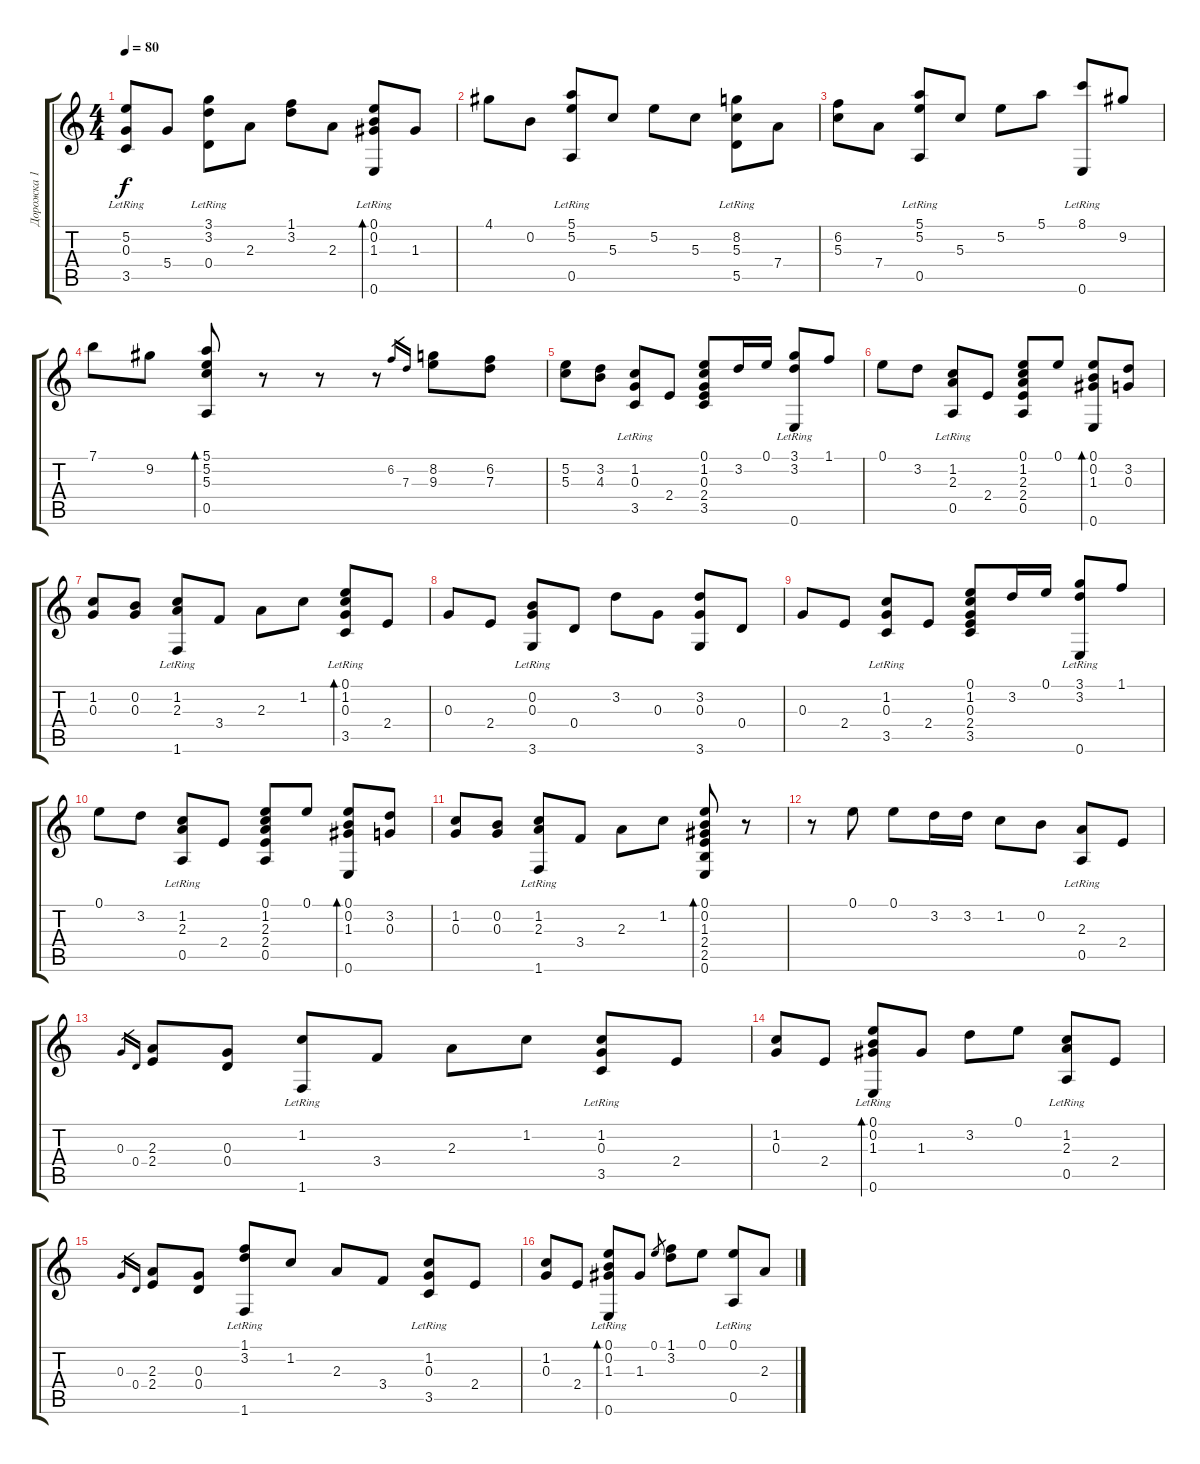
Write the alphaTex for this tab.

\track ("Дорожка 1" "Дорожка 1") {instrument acousticguitarsteel}
\staff {score tabs}
\tuning (E4 B3 G3 D3 A2 E2) {hide}
\ts (4 4)
\tempo 80
\clef g2
\ks c
(5.2 0.3 3.5{lr}).8{dy f} 5.4.8 (3.1 3.2 0.4{lr}).8 2.3.8 (1.1 3.2).8 2.3.8 (0.1 0.2 1.3 0.6{lr}).8{bd 120} 1.3.8 |
4.1.8 0.2.8 (5.1{lr} 5.2{lr} 0.5{lr}).8 5.3.8 5.2.8 5.3.8 (8.2 5.3 5.5{lr}).8 7.4.8 |
(6.2 5.3).8 7.4.8 (5.1{lr} 5.2{lr} 0.5{lr}).8 5.3.8 5.2.8 5.1.8 (8.1{lr} 0.6{lr}).8 9.2.8 |
7.1.8 9.2.8 (5.1 5.2 5.3 0.5).8{bd 120} r.8 r.8 r.8 6.2.16{gr} 7.3.16{gr} (8.2 9.3).8 (6.2 7.3).8 |
(5.2 5.3).8 (3.2 4.3).8 (1.2 0.3 3.5{lr}).8 2.4.8 (0.1 1.2 0.3 2.4 3.5).8 3.2.16 0.1.16 (3.1{lr} 3.2{lr} 0.6{lr}).8 1.1.8 |
0.1.8 3.2.8 (1.2{lr} 2.3{lr} 0.5{lr}).8 2.4.8 (0.1 1.2 2.3 2.4 0.5).8 0.1.8 (0.1 0.2 1.3 0.6).8{bd 60} (3.2 0.3).8 |
(1.2 0.3).8 (0.2 0.3).8 (1.2{lr} 2.3{lr} 1.6{lr}).8 3.4.8 2.3.8 1.2.8 (0.1 1.2 0.3 3.5{lr}).8{bd 60} 2.4.8 |
0.3.8 2.4.8 (0.2{lr} 0.3{lr} 3.6{lr}).8 0.4.8 3.2.8 0.3.8 (3.2 0.3 3.6).8 0.4.8 |
0.3.8 2.4.8 (1.2 0.3 3.5{lr}).8 2.4.8 (0.1 1.2 0.3 2.4 3.5).8 3.2.16 0.1.16 (3.1{lr} 3.2{lr} 0.6{lr}).8 1.1.8 |
0.1.8 3.2.8 (1.2{lr} 2.3{lr} 0.5{lr}).8 2.4.8 (0.1 1.2 2.3 2.4 0.5).8 0.1.8 (0.1 0.2 1.3 0.6).8{bd 60} (3.2 0.3).8 |
(1.2 0.3).8 (0.2 0.3).8 (1.2{lr} 2.3{lr} 1.6{lr}).8 3.4.8 2.3.8 1.2.8 (0.1 0.2 1.3 2.4 2.5 0.6).8{bd 120} r.8 |
r.8 0.1.8 0.1.8 3.2.16 3.2.16 1.2.8 0.2.8 (2.3{lr} 0.5{lr}).8 2.4.8 |
0.3.16{gr} 0.4.16{gr} (2.3 2.4).8 (0.3 0.4).8 (1.2{lr} 1.6{lr}).8 3.4.8 2.3.8 1.2.8 (1.2 0.3 3.5{lr}).8 2.4.8 |
(1.2 0.3).8 2.4.8 (0.1 0.2 1.3 0.6{lr}).8{bd 120} 1.3.8 3.2.8 0.1.8 (1.2{lr} 2.3{lr} 0.5{lr}).8 2.4.8 |
0.3.16{gr} 0.4.16{gr} (2.3 2.4).8 (0.3 0.4).8 (1.1{lr} 3.2{lr} 1.6{lr}).8 1.2.8 2.3.8 3.4.8 (1.2 0.3 3.5{lr}).8 2.4.8 |
(1.2 0.3).8 2.4.8 (0.1 0.2 1.3 0.6{lr}).8{bd 120} 1.3.8 0.1.8{gr} (1.1 3.2).8 0.1.8 (0.1{lr} 0.5{lr}).8 2.3.8
